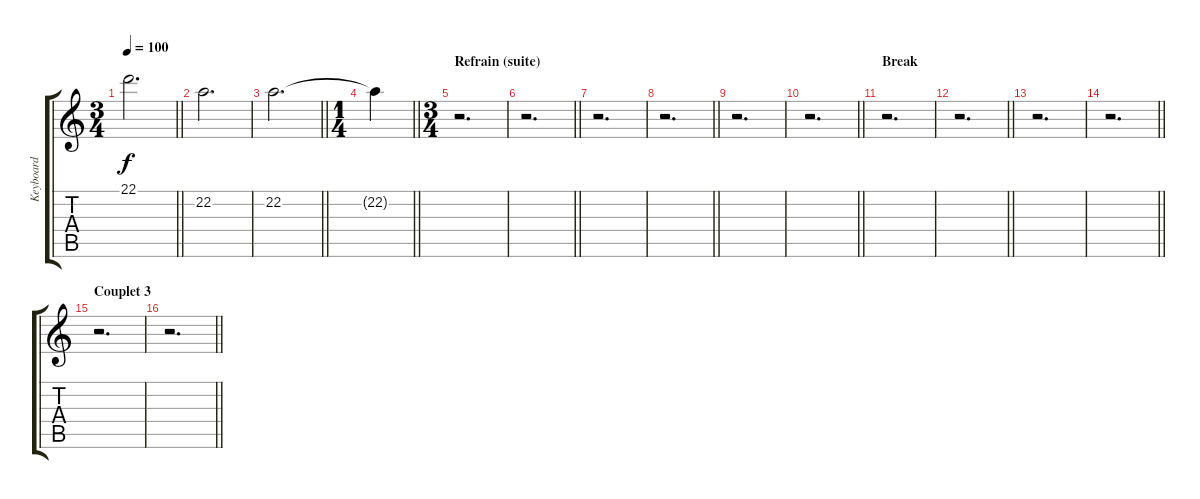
\track ("Keyboard" "Keyboard") {instrument glockenspiel}
\staff {score tabs}
\tuning (E4 B3 G3 D3 A2 E2) {hide}
\ts (3 4)
\tempo 100
\clef g2
\barLineRight lightlight
\ks c
22.1.2{d dy f} |
22.2.2{d} |
\barLineRight lightlight
22.2.2{d} |
\ts (1 4)
\barLineRight lightlight
22.2{t}.4 |
\ts (3 4)
\section ("" "Refrain (suite)")
r.2{d} |
\barLineRight lightlight
r.2{d} |
r.2{d} |
\barLineRight lightlight
r.2{d} |
r.2{d} |
\barLineRight lightlight
r.2{d} |
\section ("" "Break")
r.2{d} |
\barLineRight lightlight
r.2{d} |
r.2{d} |
\barLineRight lightlight
r.2{d} |
\section ("" "Couplet 3")
r.2{d} |
\barLineRight lightlight
r.2{d}
